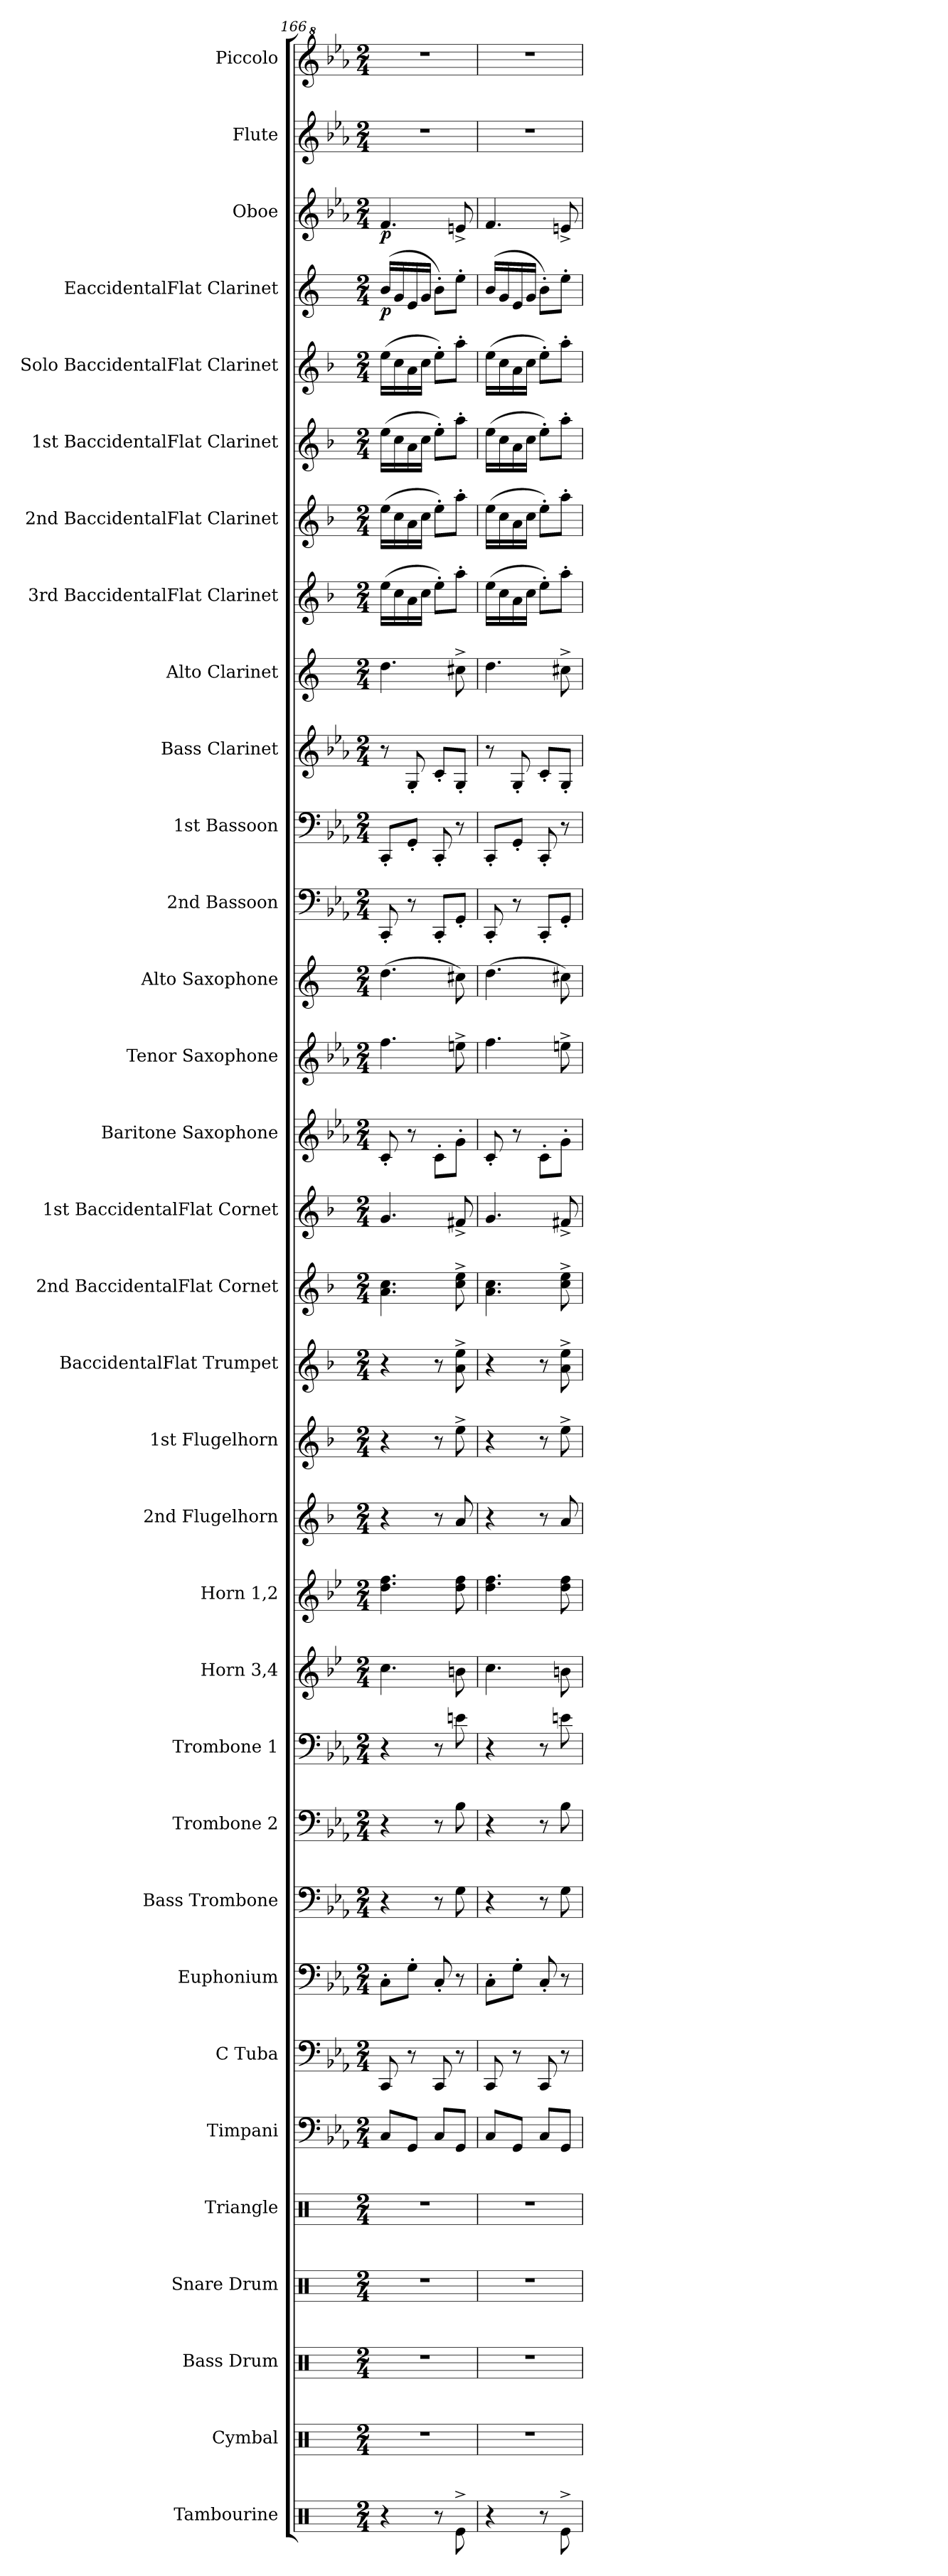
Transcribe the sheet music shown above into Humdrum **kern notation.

**kern	**kern	**kern	**kern	**kern	**kern	**kern	**kern	**kern	**kern	**kern	**kern	**kern	**kern	**kern	**kern	**kern	**kern	**kern	**kern	**kern	**kern	**kern	**kern	**kern	**kern	**kern	**kern	**kern	**kern	**dynam	**kern	**dynam	**kern	**kern
*part33	*part32	*part31	*part30	*part29	*part28	*part27	*part26	*part25	*part24	*part23	*part22	*part21	*part20	*part19	*part18	*part17	*part16	*part15	*part14	*part13	*part12	*part11	*part10	*part9	*part8	*part7	*part6	*part5	*part4	*part4	*part3	*part3	*part2	*part1
*staff33	*staff32	*staff31	*staff30	*staff29	*staff28	*staff27	*staff26	*staff25	*staff24	*staff23	*staff22	*staff21	*staff20	*staff19	*staff18	*staff17	*staff16	*staff15	*staff14	*staff13	*staff12	*staff11	*staff10	*staff9	*staff8	*staff7	*staff6	*staff5	*staff4	*staff4	*staff3	*staff3	*staff2	*staff1
*I"Tambourine	*I"Cymbal	*I"Bass Drum	*I"Snare Drum	*I"Triangle	*I"Timpani	*I"C Tuba	*I"Euphonium	*I"Bass Trombone	*I"Trombone 2	*I"Trombone 1	*I"Horn 3,4	*I"Horn 1,2	*I"2nd Flugelhorn	*I"1st Flugelhorn	*I"BaccidentalFlat Trumpet	*I"2nd BaccidentalFlat Cornet	*I"1st BaccidentalFlat Cornet	*I"Baritone Saxophone	*I"Tenor Saxophone	*I"Alto Saxophone	*I"2nd Bassoon	*I"1st Bassoon	*I"Bass Clarinet	*I"Alto Clarinet	*I"3rd BaccidentalFlat Clarinet	*I"2nd BaccidentalFlat Clarinet	*I"1st BaccidentalFlat Clarinet	*I"Solo BaccidentalFlat Clarinet	*I"EaccidentalFlat Clarinet	*	*I"Oboe	*	*I"Flute	*I"Piccolo
*I'Tamb.	*I'Cym.	*I'B. Dr.	*I'Sn. Dr.	*I'Trgl.	*I'Timp.	*I'C Tu.	*I'Eu.	*I'B. Trb.	*I'Trb. 2	*I'Trb. 1	*I'Hn. 3,4	*I'Hn. 1,2	*I'2nd Flghn.	*I'1st Flghn.	*I'BaccidentalFlat Tpt.	*I'2nd BaccidentalFlat Cnt.	*I'1st BaccidentalFlat Cnt.	*I'Bar. Sax.	*I'T. Sax.	*I'A. Sax.	*I'2nd Bsn.	*I'1st Bsn.	*I'B. Cl.	*I'A. Cl.	*I'3rd BaccidentalFlat Cl.	*I'2nd BaccidentalFlat Cl.	*I'1st BaccidentalFlat Cl.	*I'Solo BaccidentalFlat Cl.	*I'EaccidentalFlat Cl.	*	*I'Ob.	*	*I'Fl.	*I'Picc.
*clefX	*clefX	*clefX	*clefX	*clefX	*clefF4	*clefF4	*clefF4	*clefF4	*clefF4	*clefF4	*clefG2	*clefG2	*clefG2	*clefG2	*clefG2	*clefG2	*clefG2	*clefG2	*clefG2	*clefG2	*clefF4	*clefF4	*clefG2	*clefG2	*clefG2	*clefG2	*clefG2	*clefG2	*clefG2	*	*clefG2	*	*clefG2	*clefG^2
*	*	*	*	*	*	*	*	*	*	*	*ITrd4c7	*ITrd4c7	*ITrd1c2	*ITrd1c2	*ITrd1c2	*ITrd1c2	*ITrd1c2	*ITrd12c21	*ITrd8c14	*ITrd5c9	*	*	*ITrd8c14	*ITrd5c9	*ITrd1c2	*ITrd1c2	*ITrd1c2	*ITrd1c2	*ITrd-2c-3	*	*	*	*	*ITrd-7c-12
*k[]	*k[]	*k[]	*k[]	*k[]	*k[b-e-a-]	*k[b-e-a-]	*k[b-e-a-]	*k[b-e-a-]	*k[b-e-a-]	*k[b-e-a-]	*k[b-e-a-]	*k[b-e-a-]	*k[b-e-a-]	*k[b-e-a-]	*k[b-e-a-]	*k[b-e-a-]	*k[b-e-a-]	*k[b-e-a-]	*k[b-e-a-]	*k[b-e-a-]	*k[b-e-a-]	*k[b-e-a-]	*k[b-e-a-]	*k[b-e-a-]	*k[b-e-a-]	*k[b-e-a-]	*k[b-e-a-]	*k[b-e-a-]	*k[b-e-a-]	*	*k[b-e-a-]	*	*k[b-e-a-]	*k[b-e-a-]
*M2/4	*M2/4	*M2/4	*M2/4	*M2/4	*M2/4	*M2/4	*M2/4	*M2/4	*M2/4	*M2/4	*M2/4	*M2/4	*M2/4	*M2/4	*M2/4	*M2/4	*M2/4	*M2/4	*M2/4	*M2/4	*M2/4	*M2/4	*M2/4	*M2/4	*M2/4	*M2/4	*M2/4	*M2/4	*M2/4	*	*M2/4	*	*M2/4	*M2/4
=166	=166	=166	=166	=166	=166	=166	=166	=166	=166	=166	=166	=166	=166	=166	=166	=166	=166	=166	=166	=166	=166	=166	=166	=166	=166	=166	=166	=166	=166	=166	=166	=166	=166	=166
!	!	!	!	!	!	!	!	!	!	!	!	!	!	!	!	!	!	!	!	!	!	!	!	!	!	!	!	!	!	!LO:DY:b	!	!LO:DY:b	!	!
4r	2r	2r	2r	2r	8C/L	8CC/	8C'\L	4r	4r	4r	4.f\	4.g\ 4.b-\	4r	4r	4r	4.g\ 4.b-\	4.f/	8C'/	4.f\	(4.f\	8CC'/	8CC'/L	8r	4.f\	(16dd\LL	(16dd\LL	(16dd\LL	(16dd\LL	(16dd/LL	p	4.f/	p	2r	2r
.	.	.	.	.	.	.	.	.	.	.	.	.	.	.	.	.	.	.	.	.	.	.	.	.	16b-\	16b-\	16b-\	16b-\	16b-/	.	.	.	.	.
.	.	.	.	.	8GG/J	8r	8G'\J	.	.	.	.	.	.	.	.	.	.	8r	.	.	8r	8GG'/J	8GG'/	.	16g\	16g\	16g\	16g\	16g/	.	.	.	.	.
.	.	.	.	.	.	.	.	.	.	.	.	.	.	.	.	.	.	.	.	.	.	.	.	.	16b-\JJ	16b-\JJ	16b-\JJ	16b-\JJ	16b-/JJ	.	.	.	.	.
8r	.	.	.	.	8C/L	8CC/	8C'/	8r	8r	8r	.	.	8r	8r	8r	.	.	8C'\L	.	.	8CC'/L	8CC'/	8C'/L	.	8dd'\L)	8dd'\L)	8dd'\L)	8dd'\L)	8dd'\L)	.	.	.	.	.
8Re^\	.	.	.	.	8GG/J	8r	8r	8G\	8B-\	8en\	8en\	8g\ 8b-\	8g/	8dd^\	8g\^ 8dd\^	8b-\^ 8dd\^	8en^/	8G'\J	8en^\	8en\)	8GG'/J	8r	8GG'/J	8en^\	8gg'\J	8gg'\J	8gg'\J	8gg'\J	8gg'\J	.	8en^/	.	.	.
=167	=167	=167	=167	=167	=167	=167	=167	=167	=167	=167	=167	=167	=167	=167	=167	=167	=167	=167	=167	=167	=167	=167	=167	=167	=167	=167	=167	=167	=167	=167	=167	=167	=167	=167
4r	2r	2r	2r	2r	8C/L	8CC/	8C'\L	4r	4r	4r	4.f\	4.g\ 4.b-\	4r	4r	4r	4.g\ 4.b-\	4.f/	8C'/	4.f\	(4.f\	8CC'/	8CC'/L	8r	4.f\	(16dd\LL	(16dd\LL	(16dd\LL	(16dd\LL	(16dd/LL	.	4.f/	.	2r	2r
.	.	.	.	.	.	.	.	.	.	.	.	.	.	.	.	.	.	.	.	.	.	.	.	.	16b-\	16b-\	16b-\	16b-\	16b-/	.	.	.	.	.
.	.	.	.	.	8GG/J	8r	8G'\J	.	.	.	.	.	.	.	.	.	.	8r	.	.	8r	8GG'/J	8GG'/	.	16g\	16g\	16g\	16g\	16g/	.	.	.	.	.
.	.	.	.	.	.	.	.	.	.	.	.	.	.	.	.	.	.	.	.	.	.	.	.	.	16b-\JJ	16b-\JJ	16b-\JJ	16b-\JJ	16b-/JJ	.	.	.	.	.
8r	.	.	.	.	8C/L	8CC/	8C'/	8r	8r	8r	.	.	8r	8r	8r	.	.	8C'\L	.	.	8CC'/L	8CC'/	8C'/L	.	8dd'\L)	8dd'\L)	8dd'\L)	8dd'\L)	8dd'\L)	.	.	.	.	.
8Re^\	.	.	.	.	8GG/J	8r	8r	8G\	8B-\	8en\	8en\	8g\ 8b-\	8g/	8dd^\	8g\^ 8dd\^	8b-\^ 8dd\^	8en^/	8G'\J	8en^\	8en\)	8GG'/J	8r	8GG'/J	8en^\	8gg'\J	8gg'\J	8gg'\J	8gg'\J	8gg'\J	.	8en^/	.	.	.
=	=	=	=	=	=	=	=	=	=	=	=	=	=	=	=	=	=	=	=	=	=	=	=	=	=	=	=	=	=	=	=	=	=	=
*-	*-	*-	*-	*-	*-	*-	*-	*-	*-	*-	*-	*-	*-	*-	*-	*-	*-	*-	*-	*-	*-	*-	*-	*-	*-	*-	*-	*-	*-	*-	*-	*-	*-	*-
